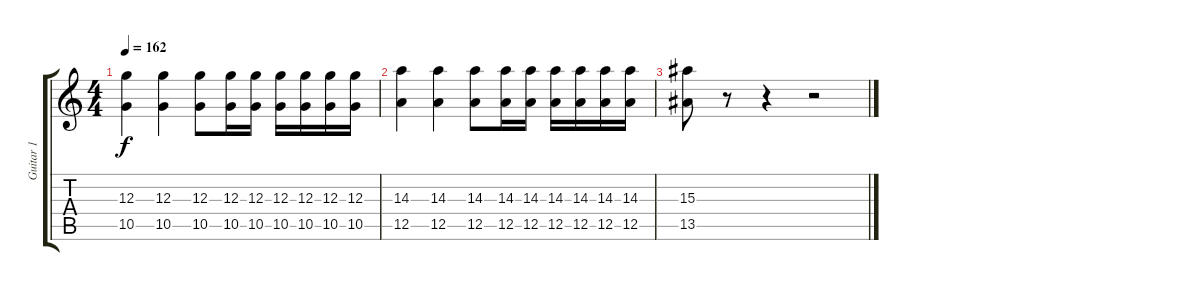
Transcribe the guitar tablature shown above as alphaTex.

\track ("Guitar 1" "Guitar 1") {instrument distortionguitar}
\staff {score tabs}
\tuning (E4 B3 G3 D3 A2 D2) {hide}
\ts (4 4)
\tempo 162
\clef g2
\ks c
(12.3 10.5).4{dy f} (12.3 10.5).4 (12.3 10.5).8 (12.3 10.5).16 (12.3 10.5).16 (12.3 10.5).16 (12.3 10.5).16 (12.3 10.5).16 (12.3 10.5).16 |
(14.3 12.5).4 (14.3 12.5).4 (14.3 12.5).8 (14.3 12.5).16 (14.3 12.5).16 (14.3 12.5).16 (14.3 12.5).16 (14.3 12.5).16 (14.3 12.5).16 |
(15.3 13.5).8 r.8 r.4 r.2
